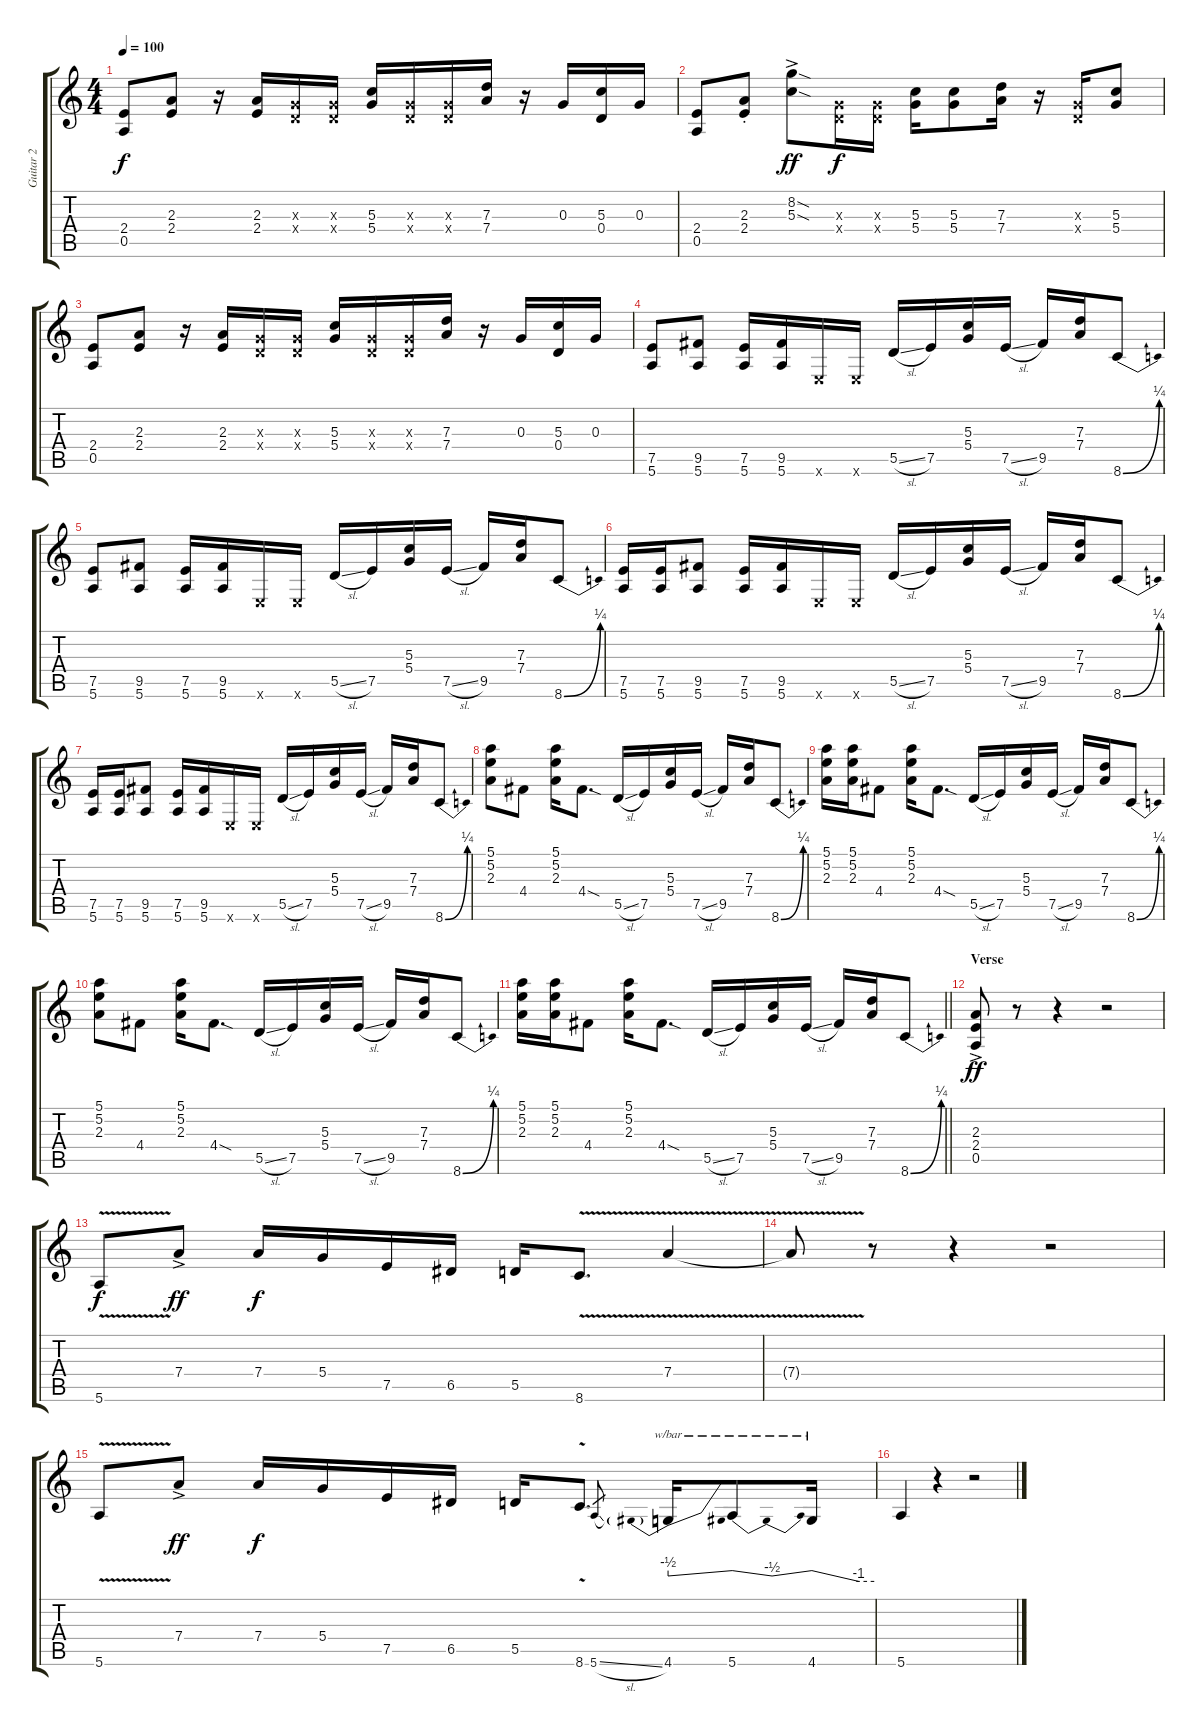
\track ("Guitar 2" "Guitar 2") {instrument distortionguitar}
\staff {score tabs}
\tuning (E4 B3 G3 D3 A2 E2) {hide}
\ts (4 4)
\tempo 100
\clef g2
\ks c
(2.4 0.5).8{dy f} (2.3 2.4).8 r.16 (2.3 2.4).16 (0.3{x} 0.4{x}).16 (0.3{x} 0.4{x}).16 (5.3 5.4).16 (0.3{x} 0.4{x}).16 (0.3{x} 0.4{x}).16 (7.3 7.4).16 r.16 0.3.16 (5.3 0.4).16 0.3.16 |
(2.4 0.5).8 (2.3{st} 2.4{st}).8 (8.2{sod ac} 5.3{sod ac}).8{dy ff} (0.3{x} 0.4{x}).16{dy f} (0.3{x} 0.4{x}).16 (5.3 5.4).16 (5.3 5.4).8 (7.3 7.4).16 r.16 (0.3{x} 0.4{x}).16 (5.3 5.4).8 |
(2.4 0.5).8 (2.3 2.4).8 r.16 (2.3 2.4).16 (0.3{x} 0.4{x}).16 (0.3{x} 0.4{x}).16 (5.3 5.4).16 (0.3{x} 0.4{x}).16 (0.3{x} 0.4{x}).16 (7.3 7.4).16 r.16 0.3.16 (5.3 0.4).16 0.3.16 |
(7.5 5.6).8 (9.5 5.6).8 (7.5 5.6).16 (9.5 5.6).16 0.6{x}.16 0.6{x}.16 5.5{sl}.16 7.5.16 (5.3 5.4).16 7.5{sl}.16 9.5.16 (7.3 7.4).16 8.6{be (bend 0 0 60 1)}.8 |
(7.5 5.6).8 (9.5 5.6).8 (7.5 5.6).16 (9.5 5.6).16 0.6{x}.16 0.6{x}.16 5.5{sl}.16 7.5.16 (5.3 5.4).16 7.5{sl}.16 9.5.16 (7.3 7.4).16 8.6{be (bend 0 0 60 1)}.8 |
(7.5 5.6).16 (7.5 5.6).16 (9.5 5.6).8 (7.5 5.6).16 (9.5 5.6).16 0.6{x}.16 0.6{x}.16 5.5{sl}.16 7.5.16 (5.3 5.4).16 7.5{sl}.16 9.5.16 (7.3 7.4).16 8.6{be (bend 0 0 60 1)}.8 |
(7.5 5.6).16 (7.5 5.6).16 (9.5 5.6).8 (7.5 5.6).16 (9.5 5.6).16 0.6{x}.16 0.6{x}.16 5.5{sl}.16 7.5.16 (5.3 5.4).16 7.5{sl}.16 9.5.16 (7.3 7.4).16 8.6{be (bend 0 0 60 1)}.8 |
(5.1 5.2 2.3).8 4.4.8 (5.1 5.2 2.3).16 4.4{sod}.8{d} 5.5{sl}.16 7.5.16 (5.3 5.4).16 7.5{sl}.16 9.5.16 (7.3 7.4).16 8.6{be (bend 0 0 60 1)}.8 |
(5.1 5.2 2.3).16 (5.1 5.2 2.3).16 4.4.8 (5.1 5.2 2.3).16 4.4{sod}.8{d} 5.5{sl}.16 7.5.16 (5.3 5.4).16 7.5{sl}.16 9.5.16 (7.3 7.4).16 8.6{be (bend 0 0 60 1)}.8 |
(5.1 5.2 2.3).8 4.4.8 (5.1 5.2 2.3).16 4.4{sod}.8{d} 5.5{sl}.16 7.5.16 (5.3 5.4).16 7.5{sl}.16 9.5.16 (7.3 7.4).16 8.6{be (bend 0 0 60 1)}.8 |
\barLineRight lightlight
(5.1 5.2 2.3).16 (5.1 5.2 2.3).16 4.4.8 (5.1 5.2 2.3).16 4.4{sod}.8{d} 5.5{sl}.16 7.5.16 (5.3 5.4).16 7.5{sl}.16 9.5.16 (7.3 7.4).16 8.6{be (bend 0 0 60 1)}.8 |
\section ("" "Verse")
(2.3 2.4 0.5{ac}).8{dy ff} r.8 r.4 r.2 |
5.6{v}.8{dy f} 7.4{ac}.8{dy ff} 7.4.16{dy f} 5.4.16 7.5.16 6.5.16 5.5.16 8.6{v}.8{d} 7.4{v}.4 |
7.4{t}.8 r.8 r.4 r.2 |
5.6{v}.8 7.4{ac}.8{dy ff} 7.4.16{dy f} 5.4.16 7.5.16 6.5.16 5.5.16 8.6{v}.8{d} 5.6{sl}.8{gr} 4.6.16{tbe (predivedive default 0 -2 60 0)} 5.6.8{tbe (dip default 0 0 45 -2 60 0)} 4.6.16{tbe (custom default 0 0 45 -4 60 -4)} |
5.6.4 r.4 r.2
